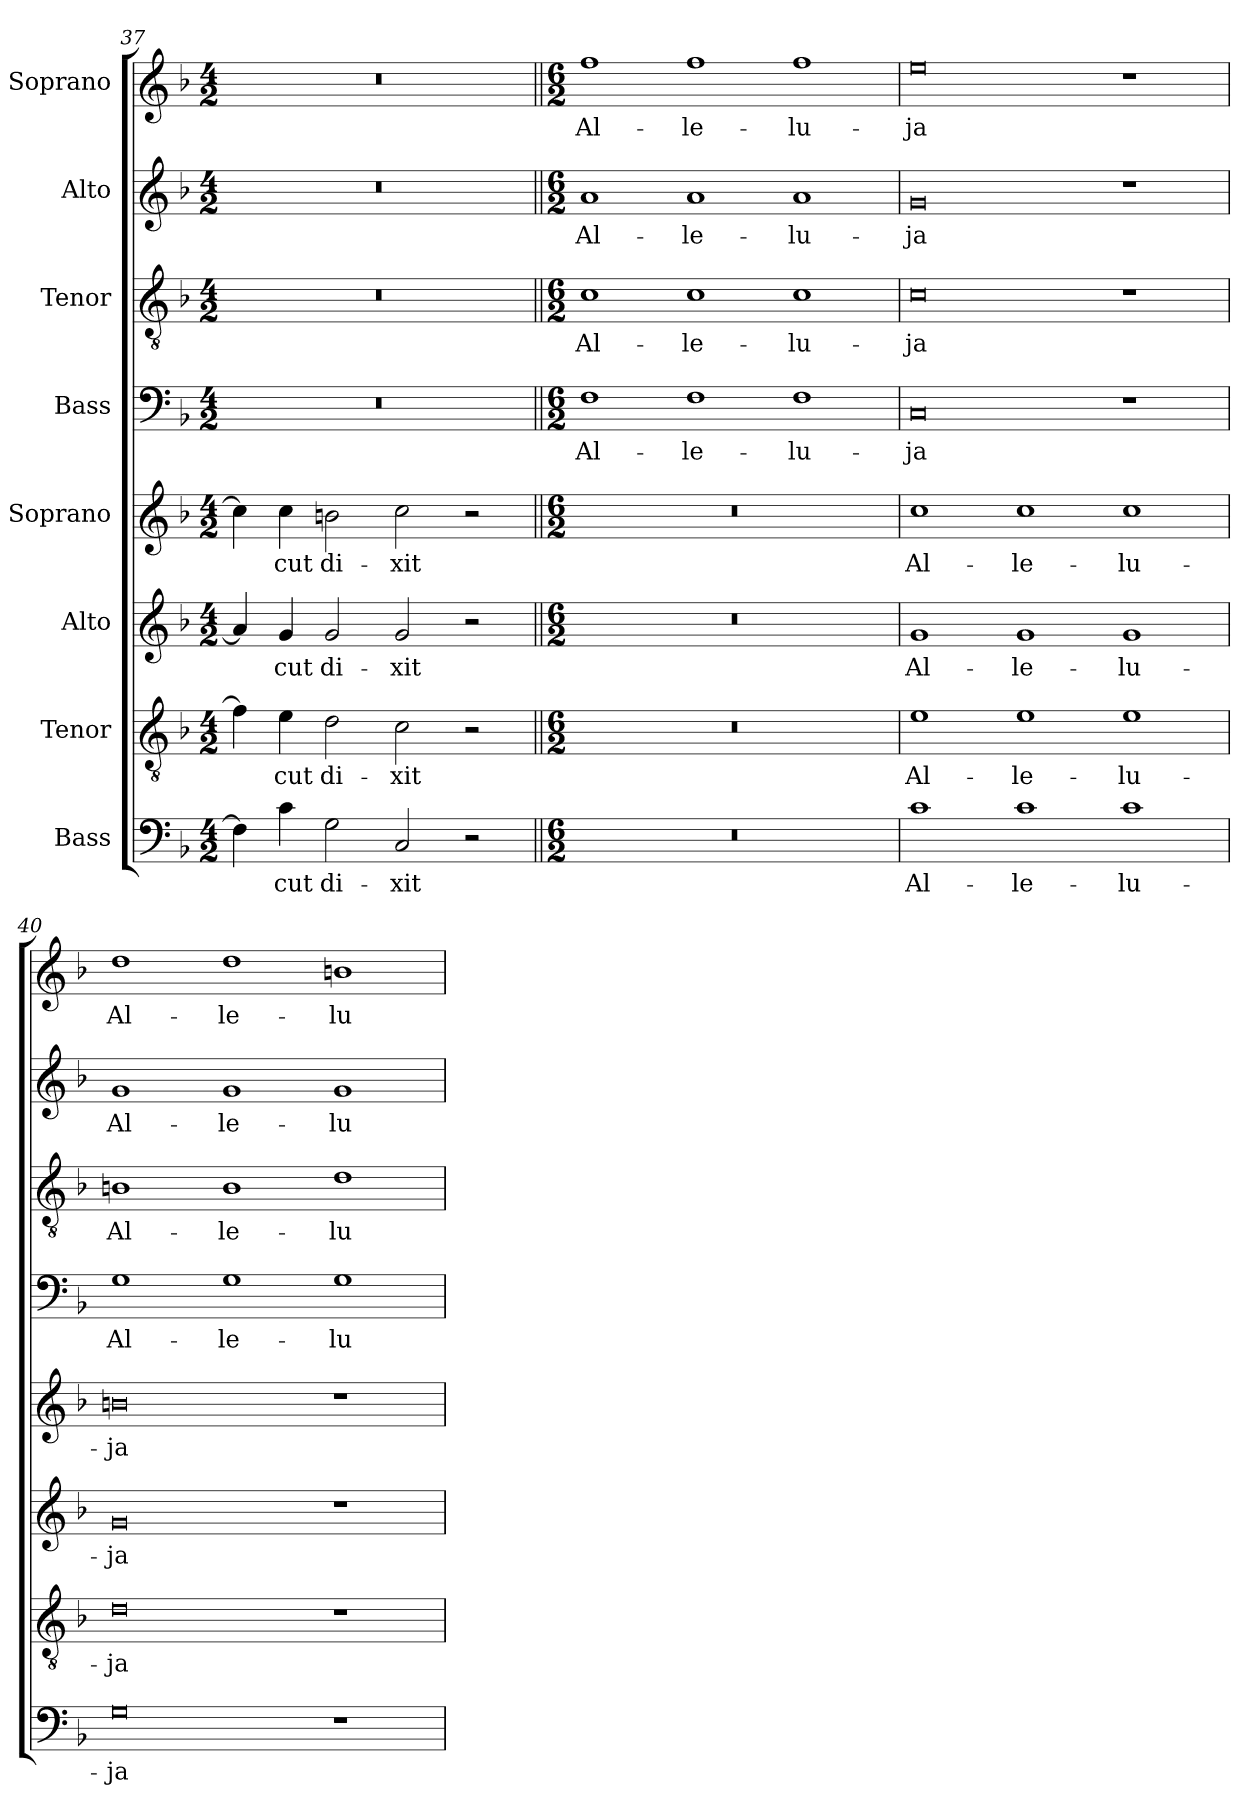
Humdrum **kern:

**kern	**text	**kern	**text	**kern	**text	**kern	**text	**kern	**text	**kern	**text	**kern	**text	**kern	**text
*part8	*part8	*part7	*part7	*part6	*part6	*part5	*part5	*part4	*part4	*part3	*part3	*part2	*part2	*part1	*part1
*staff8	*staff8	*staff7	*staff7	*staff6	*staff6	*staff5	*staff5	*staff4	*staff4	*staff3	*staff3	*staff2	*staff2	*staff1	*staff1
*I"Bass	*	*I"Tenor	*	*I"Alto	*	*I"Soprano	*	*I"Bass	*	*I"Tenor	*	*I"Alto	*	*I"Soprano	*
*clefF4	*	*clefGv2	*	*clefG2	*	*clefG2	*	*clefF4	*	*clefGv2	*	*clefG2	*	*clefG2	*
*k[b-]	*	*k[b-]	*	*k[b-]	*	*k[b-]	*	*k[b-]	*	*k[b-]	*	*k[b-]	*	*k[b-]	*
*F:	*	*F:	*	*F:	*	*F:	*	*F:	*	*F:	*	*F:	*	*F:	*
*M4/2	*	*M4/2	*	*M4/2	*	*M4/2	*	*M4/2	*	*M4/2	*	*M4/2	*	*M4/2	*
=37	=37	=37	=37	=37	=37	=37	=37	=37	=37	=37	=37	=37	=37	=37	=37
4F\]	.	4f\]	.	4a/]	.	4cc\]	.	0r	.	0r	.	0r	.	0r	.
4c\	-cut	4e\	-cut	4g/	-cut	4cc\	-cut	.	.	.	.	.	.	.	.
2G\	di-	2d\	di-	2g/	di-	2bn\	di-	.	.	.	.	.	.	.	.
2C/	-xit	2c\	-xit	2g/	-xit	2cc\	-xit	.	.	.	.	.	.	.	.
2r	.	2r	.	2r	.	2r	.	.	.	.	.	.	.	.	.
=38||	=38||	=38||	=38||	=38||	=38||	=38||	=38||	=38||	=38||	=38||	=38||	=38||	=38||	=38||	=38||
*M6/2	*	*M6/2	*	*M6/2	*	*M6/2	*	*M6/2	*	*M6/2	*	*M6/2	*	*M6/2	*
0.r	.	0.r	.	0.r	.	0.r	.	1F	Al-	1c	Al-	1a	Al-	1ff	Al-
.	.	.	.	.	.	.	.	1F	-le-	1c	-le-	1a	-le-	1ff	-le-
.	.	.	.	.	.	.	.	1F	-lu-	1c	-lu-	1a	-lu-	1ff	-lu-
!!LO:LB:g=z
=39	=39	=39	=39	=39	=39	=39	=39	=39	=39	=39	=39	=39	=39	=39	=39
1c	Al-	1e	Al-	1g	Al-	1cc	Al-	0C	-ja	0c	-ja	0g	-ja	0ee	-ja
1c	-le-	1e	-le-	1g	-le-	1cc	-le-	.	.	.	.	.	.	.	.
1c	-lu-	1e	-lu-	1g	-lu-	1cc	-lu-	1r	.	1r	.	1r	.	1r	.
=40	=40	=40	=40	=40	=40	=40	=40	=40	=40	=40	=40	=40	=40	=40	=40
0G	-ja	0d	-ja	0g	-ja	0bn	-ja	1G	Al-	1Bn	Al-	1g	Al-	1dd	Al-
.	.	.	.	.	.	.	.	1G	-le-	1B	-le-	1g	-le-	1dd	-le-
1r	.	1r	.	1r	.	1r	.	1G	-lu-	1d	-lu-	1g	-lu-	1bn	-lu-
=	=	=	=	=	=	=	=	=	=	=	=	=	=	=	=
*-	*-	*-	*-	*-	*-	*-	*-	*-	*-	*-	*-	*-	*-	*-	*-
